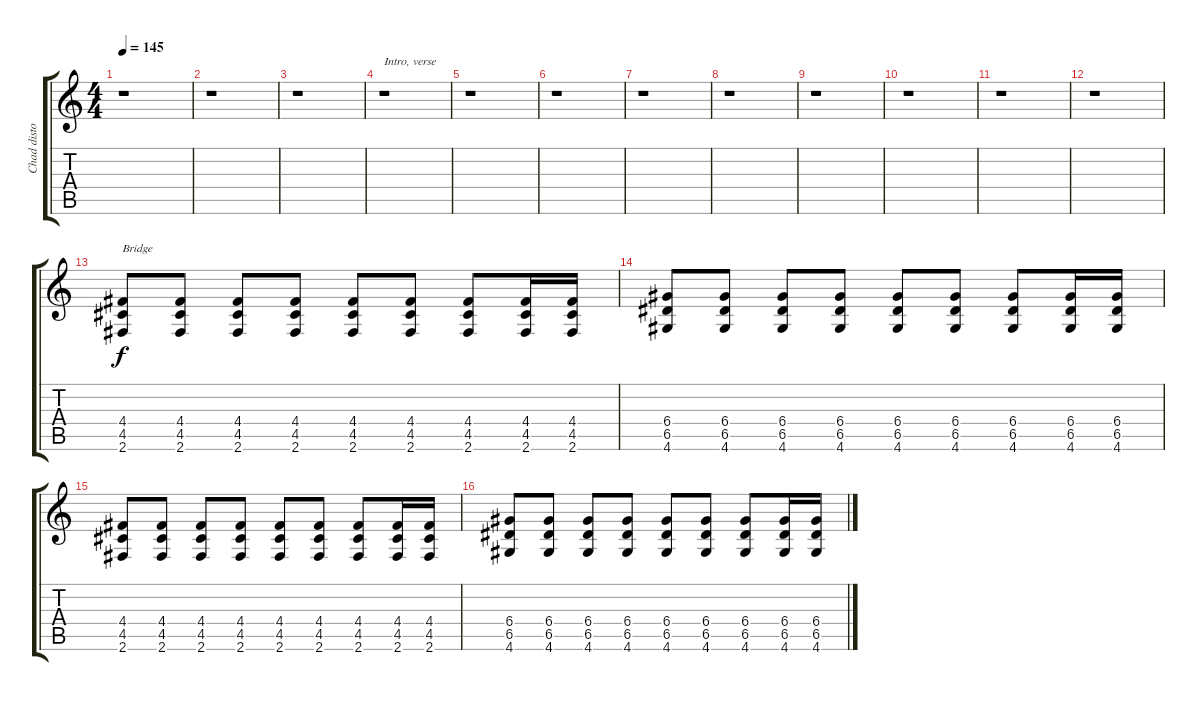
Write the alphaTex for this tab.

\track ("Chad distortion" "Chad disto") {instrument distortionguitar}
\staff {score tabs}
\tuning (E4 B3 G3 D3 A2 E2) {hide}
\ts (4 4)
\tempo 145
\clef g2
\ks c
r.1{txt "" dy f instrument distortionguitar} |
r.1 |
r.1 |
r.1{txt "Intro, verse"} |
r.1 |
r.1 |
r.1 |
r.1 |
r.1 |
r.1 |
r.1 |
r.1 |
(4.4 4.5 2.6).8{txt "Bridge"} (4.4 4.5 2.6).8 (4.4 4.5 2.6).8 (4.4 4.5 2.6).8 (4.4 4.5 2.6).8 (4.4 4.5 2.6).8 (4.4 4.5 2.6).8 (4.4 4.5 2.6).16 (4.4 4.5 2.6).16 |
(6.4 6.5 4.6).8 (6.4 6.5 4.6).8 (6.4 6.5 4.6).8 (6.4 6.5 4.6).8 (6.4 6.5 4.6).8 (6.4 6.5 4.6).8 (6.4 6.5 4.6).8 (6.4 6.5 4.6).16 (6.4 6.5 4.6).16 |
(4.4 4.5 2.6).8 (4.4 4.5 2.6).8 (4.4 4.5 2.6).8 (4.4 4.5 2.6).8 (4.4 4.5 2.6).8 (4.4 4.5 2.6).8 (4.4 4.5 2.6).8 (4.4 4.5 2.6).16 (4.4 4.5 2.6).16 |
(6.4 6.5 4.6).8 (6.4 6.5 4.6).8 (6.4 6.5 4.6).8 (6.4 6.5 4.6).8 (6.4 6.5 4.6).8 (6.4 6.5 4.6).8 (6.4 6.5 4.6).8 (6.4 6.5 4.6).16 (6.4 6.5 4.6).16
